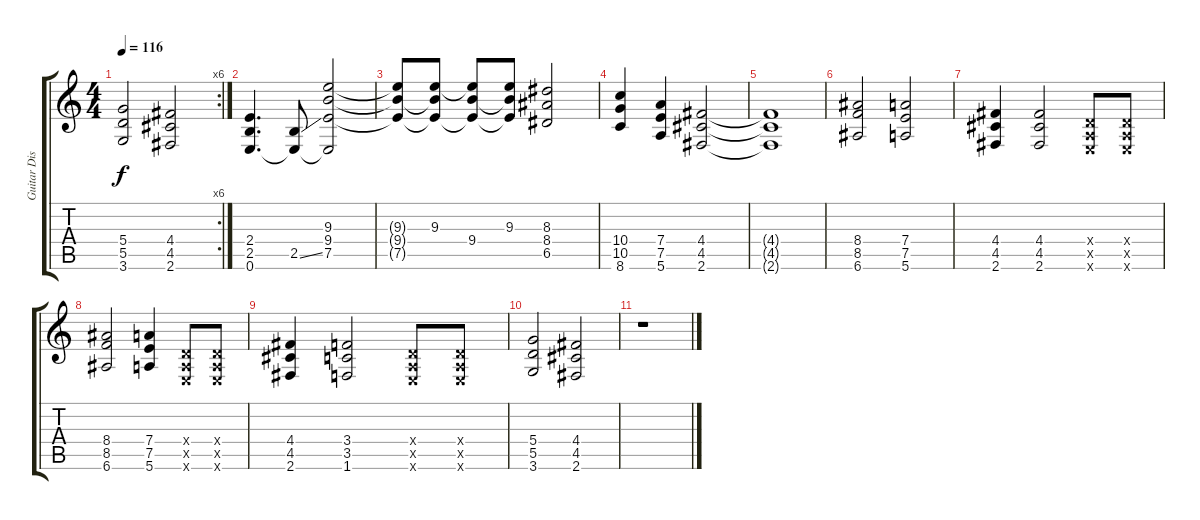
\track ("Guitar Disto 1" "Guitar Dis") {instrument distortionguitar}
\staff {score tabs}
\tuning (E4 B3 G3 D3 A2 E2) {hide}
\rc 6
\ts (4 4)
\tempo 116
\clef g2
\ks c
(5.4 5.5 3.6).2{dy f} (4.4 4.5 2.6).2 |
(2.4 2.5 0.6).4{d volume 12} (2.5{ss} 0.6{t}).8 (9.3 9.4 7.5 0.6{t}).2 |
(9.3{t} 9.4{t} 7.5{t}).8 (9.3 9.4{t} 7.5{t}).8 (9.3{t} 9.4 7.5{t}).8 (9.3 9.4{t} 7.5{t}).8 (8.3 8.4 6.5).2 |
(10.4 10.5 8.6).4 (7.4 7.5 5.6).4{volume 8} (4.4 4.5 2.6).2 |
(4.4{t} 4.5{t} 2.6{t}).1 |
(8.4 8.5 6.6).2 (7.4 7.5 5.6).2{volume 4} |
(4.4 4.5 2.6).4 (4.4 4.5 2.6).2 (0.4{x} 0.5{x} 0.6{x}).8 (0.4{x} 0.5{x} 0.6{x}).8 |
(8.4 8.5 6.6).2 (7.4 7.5 5.6).4 (0.4{x} 0.5{x} 0.6{x}).8{volume 0} (0.4{x} 0.5{x} 0.6{x}).8 |
(4.4 4.5 2.6).4 (3.4 3.5 1.6).2 (0.4{x} 0.5{x} 0.6{x}).8 (0.4{x} 0.5{x} 0.6{x}).8 |
(5.4 5.5 3.6).2 (4.4 4.5 2.6).2 |
r.1
